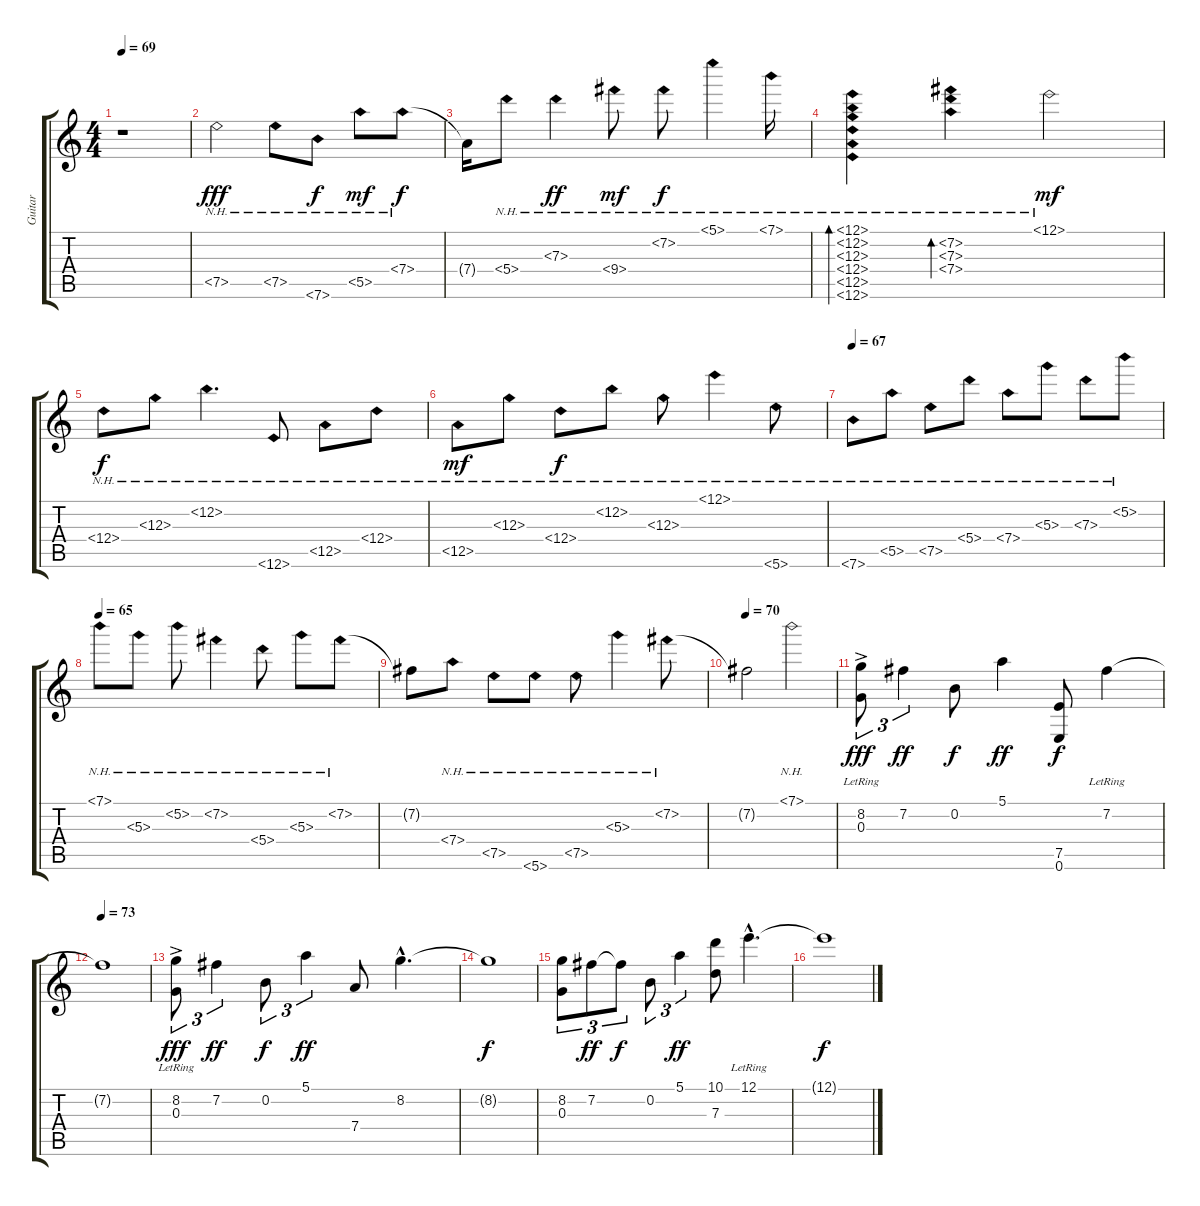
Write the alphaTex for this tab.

\track ("Guitar" "Guitar") {instrument acousticguitarsteel}
\staff {score tabs}
\tuning (E4 B3 G3 D3 A2 E2) {hide}
\ts (4 4)
\tempo 69
\clef g2
\ks c
r.1{dy fff instrument acousticguitarsteel} |
7.5{nh}.2 7.5{nh}.8 7.6{nh}.8{dy f} 5.5{nh}.8{dy mf} 7.4{nh}.8{dy f} |
7.4{t}.16 5.4{nh}.8 7.3{nh}.4{dy ff} 9.4{nh}.8{dy mf} 7.2{nh}.8{dy f} 5.1{nh}.4 7.1{nh}.16 |
(12.1{nh} 12.2{nh} 12.3{nh} 12.4{nh} 12.5{nh} 12.6{nh}).4{bd 240} (7.2{nh} 7.3{nh} 7.4{nh}).4{bd 240} 12.1{nh}.2{dy mf} |
12.4{nh}.8{dy f} 12.3{nh}.8 12.2{nh}.4{d} 12.6{nh}.8 12.5{nh}.8 12.4{nh}.8 |
12.5{nh}.8{dy mf} 12.3{nh}.8 12.4{nh}.8{dy f} 12.2{nh}.8 12.3{nh}.8 12.1{nh}.4 5.6{nh}.8 |
\tempo 67
7.6{nh}.8 5.5{nh}.8 7.5{nh}.8 5.4{nh}.8 7.4{nh}.8 5.3{nh}.8 7.3{nh}.8 5.2{nh}.8 |
\tempo 65
7.1{nh}.8 5.3{nh}.8 5.2{nh}.8 7.2{nh}.4 5.4{nh}.8 5.3{nh}.8 7.2{nh}.8 |
7.2{t}.8 7.4{nh}.8 7.5{nh}.8 5.6{nh}.8 7.5{nh}.8 5.3{nh}.4 7.2{nh}.8 |
\tempo 70
7.2{t}.2 7.1{nh}.2 |
(8.2 0.3{ac lr}).8{tu (3 2) dy fff} 7.2.4{tu (3 2) dy ff} 0.2.8{dy f} 5.1.4{dy ff} (7.5 0.6).8{dy f} 7.2{lr}.4 |
\tempo 73
7.2{t}.1 |
(8.2 0.3{ac lr}).8{tu (3 2) dy fff} 7.2.4{tu (3 2) dy ff} 0.2.8{tu (3 2) dy f} 5.1.4{tu (3 2) dy ff} 7.4.8 8.2{hac}.4{d} |
8.2{t}.1{dy f} |
(8.2 0.3).8{tu (3 2)} 7.2.8{tu (3 2) dy ff} 7.2{t}.8{tu (3 2) dy f} 0.2.8{tu (3 2)} 5.1.4{tu (3 2) dy ff} (10.1 7.3).8 12.1{hac lr}.4{d} |
12.1{t}.1{dy f}
